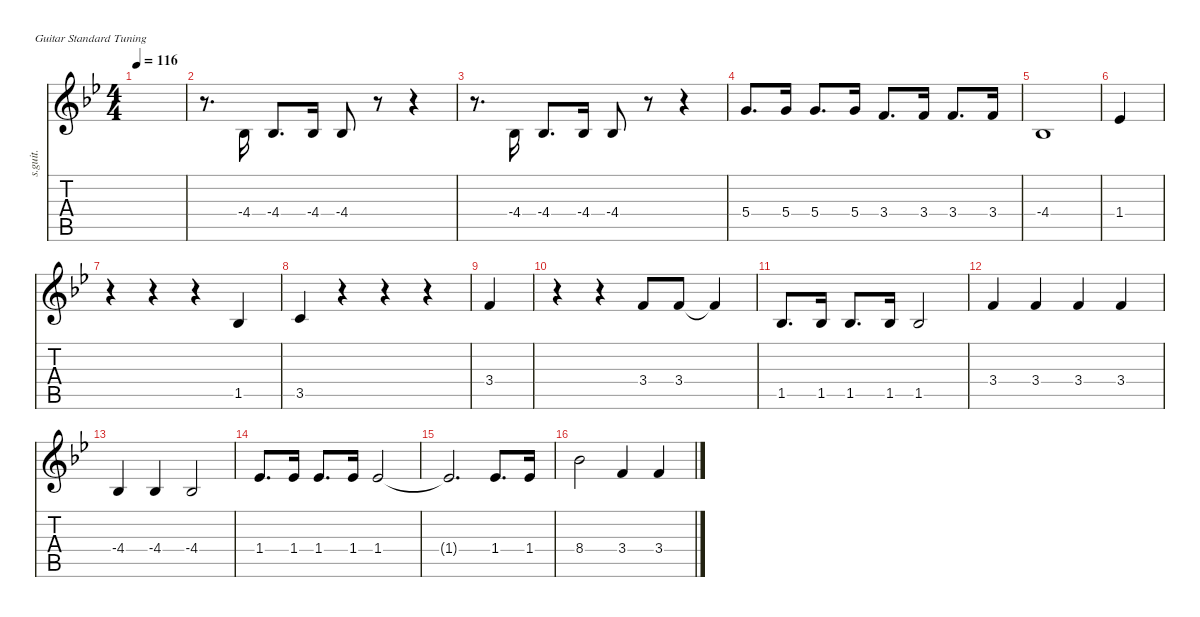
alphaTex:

\defaultSystemsLayout 4
\hideDynamics
\bracketExtendMode nobrackets
\otherSystemsTrackNameOrientation horizontal
\track ("Steel Guitar" "s.guit.") {instrument acousticguitarsteel}
\staff {score tabs}
\tuning (E4 B3 G3 D3 A2 E2)
\ts (4 4)
\tempo 116
\clef g2
\ks bb
|
r.8{d beam Down} -4.4{acc b}.16{beam Up} -4.4{acc b}.8{d beam Up} -4.4{acc b}.16{beam Up} -4.4{acc b}.8{beam Up} r.8{beam Up} r.4{beam Up} |
r.8{d beam Down} -4.4{acc b}.16{beam Up} -4.4{acc b}.8{d beam Up} -4.4{acc b}.16{beam Up} -4.4{acc b}.8{beam Up} r.8{beam Up} r.4{beam Up} |
5.4{acc forcenatural}.8{d beam Up} 5.4{acc forcenatural}.16{beam Up} 5.4{acc forcenatural}.8{d beam Up} 5.4{acc forcenatural}.16{beam Up} 3.4{acc forcenatural}.8{d beam Up} 3.4{acc forcenatural}.16{beam Up} 3.4{acc forcenatural}.8{d beam Up} 3.4{acc forcenatural}.16{beam Up} |
-4.4{acc b}.1{beam Up} |
1.4{acc b}.4{beam Up} |
r.4{beam Down} r.4{beam Down} r.4{beam Down} 1.5{acc b}.4{beam Up} |
3.5{acc forcenatural}.4{beam Up} r.4{beam Down} r.4{beam Down} r.4{beam Down} |
3.4{acc forcenatural}.4{beam Up} |
r.4{beam Down} r.4{beam Down} 3.4{acc forcenatural}.8{beam Up} 3.4{acc forcenatural}.8{beam Up} 3.4{t acc forcenatural}.4{beam Up} |
1.5{acc b}.8{d beam Up} 1.5{acc b}.16{beam Up} 1.5{acc b}.8{d beam Up} 1.5{acc b}.16{beam Up} 1.5{acc b}.2{beam Up} |
3.4{acc forcenatural}.4{beam Up} 3.4{acc forcenatural}.4{beam Up} 3.4{acc forcenatural}.4{beam Up} 3.4{acc forcenatural}.4{beam Up} |
-4.4{acc b}.4{beam Up} -4.4{acc b}.4{beam Up} -4.4{acc b}.2{beam Up} |
1.4{acc b}.8{d beam Up} 1.4{acc b}.16{beam Up} 1.4{acc b}.8{d beam Up} 1.4{acc b}.16{beam Up} 1.4{acc b}.2{beam Up} |
1.4{t acc b}.2{d beam Up} 1.4{acc b}.8{d beam Up} 1.4{acc b}.16{beam Up} |
8.4{acc b}.2{beam Down} 3.4{acc forcenatural}.4{beam Up} 3.4{acc forcenatural}.4{beam Up}
